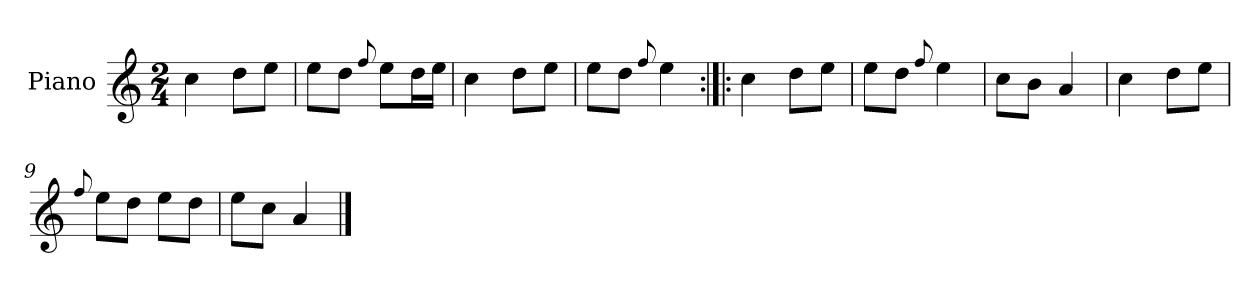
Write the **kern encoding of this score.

**kern
*part1
*staff1
*I"Piano
*I'Pno.
*clefG2
*k[]
*M2/4
=1
4cc\
8dd\L
8ee\J
=2
8ee\L
8dd\J
8qqff/
8ee\L
16dd\L
16ee\JJ
=3
4cc\
8dd\L
8ee\J
=4
8ee\L
8dd\J
8qqff/
4ee\
=5:|!|:
4cc\
8dd\L
8ee\J
=6
8ee\L
8dd\J
8qqff/
4ee\
=7
8cc\L
8b\J
4a/
=8
4cc\
8dd\L
8ee\J
=9
8qqff/
8ee\L
8dd\J
8ee\L
8dd\J
=10
8ee\L
8cc\J
4a/
==
*-
